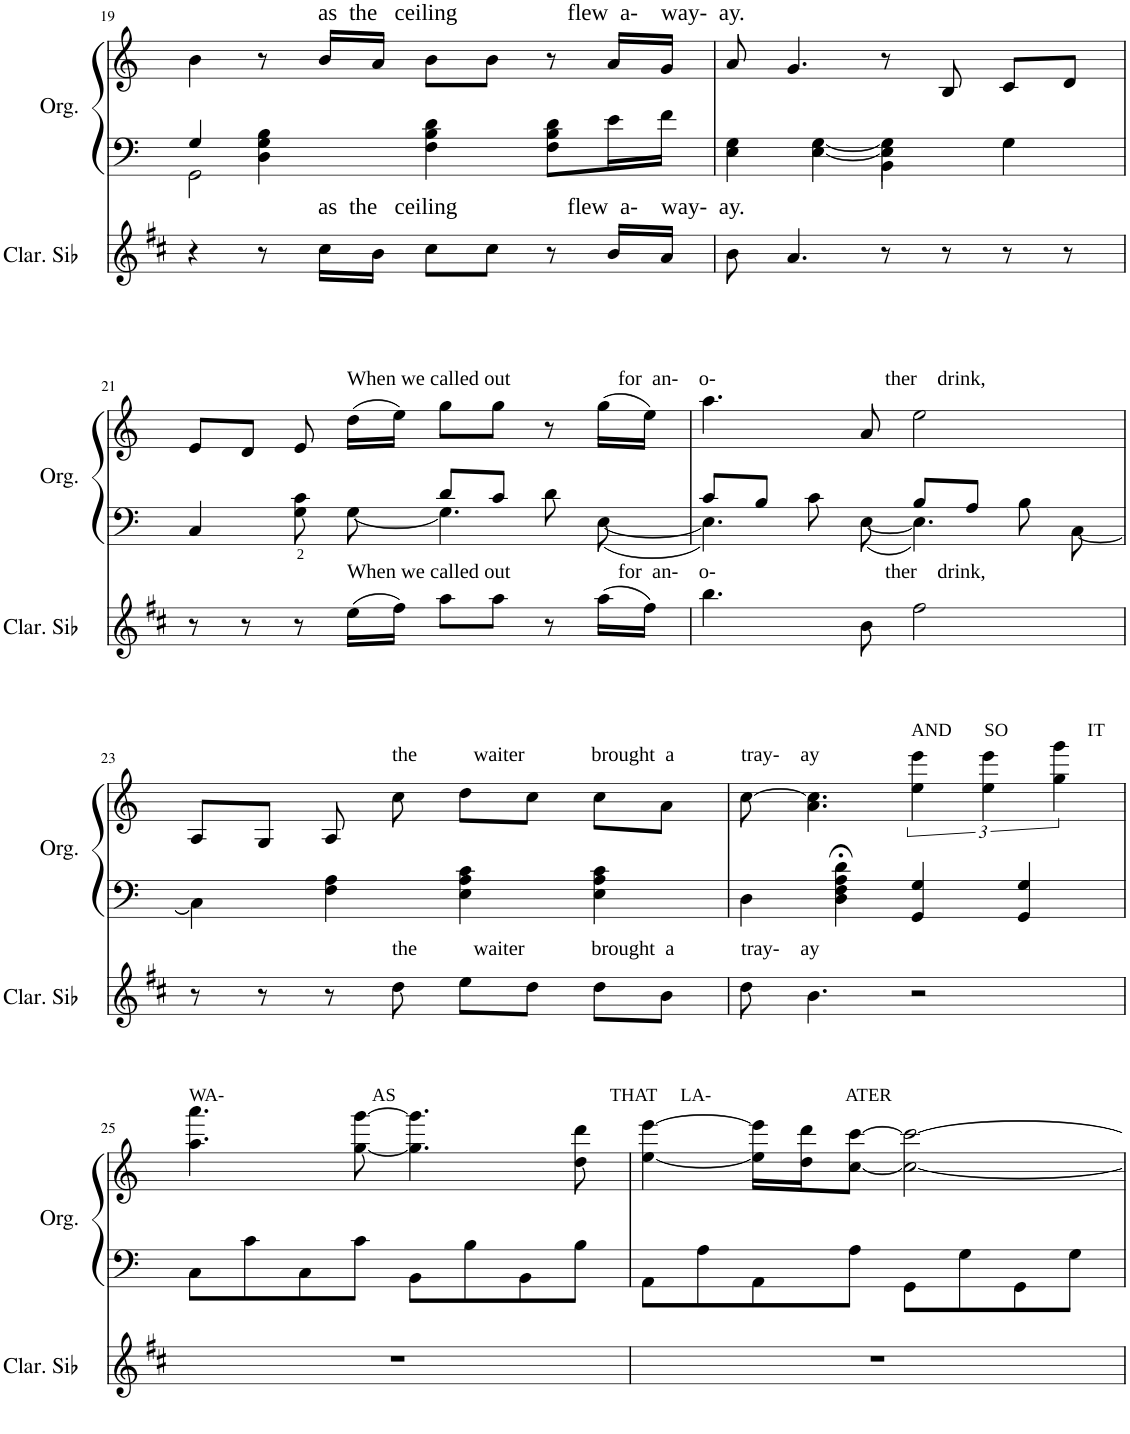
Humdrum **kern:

**kern	**kern	**kern
*part2	*part1	*part1
*staff3	*staff2	*staff1
*I"Clarinette en Sib	*I"Orgue	*
*I'Clar. Sib	*I'Org.	*
!!LO:PB:g=z
*clefG2	*clefF4	*clefG2
*Trd1c2	*	*
*k[f#c#]	*k[]	*k[]
*M4/4	*M4/4	*M4/4
=19	=19	=19
*	*^	*
*	*	*^	*
4r	1ryy	2GG\	4G/	4b\
8r	.	.	4D\ 4G\ 4B\	8r
!	!	!	!	!LO:TX:a:t=as  the   ceiling                   flew  a-    way-  ay.
!LO:TX:a:t=as  the   ceiling                   flew  a-    way-  ay.	!	!	!	!
16cc#\LL	.	.	.	16b/LL
16b\JJ	.	.	.	16a/JJ
8cc#\L	.	2ryy	4F\ 4B\ 4d\	8b\L
8cc#\J	.	.	.	8b\J
8r	.	.	8F\ 8B\ 8d\L	8r
16b/LL	.	.	16e\L	16a/LL
16a/JJ	.	.	16f\JJ	16g/JJ
=20	=20	=20	=20	=20
8b\	1ryy	2ryy	4E\ 4G\	8a/
4.a/	.	.	.	4.g/
.	.	.	[4E\ [4G\	.
8r	.	4BB\	4E\] 4G\]	8r
8r	.	.	.	8B/
8r	.	4ryy	4G\	8c/L
8r	.	.	.	8d/J
!!LO:LB:g=z
=21	=21	=21	=21	=21
8r	1ryy	4C/	4.ryy	8e/L
8r	.	.	.	8d/J
8r	.	8G\ 8c\	.	8e/
!	!	!	!	!LO:TX:a:t=When we called out                     for  an-    o-                                 ther    drink,
!LO:TX:a:t=When we called out                     for  an-    o-                                 ther    drink,	!	!	!	!
(16ee\LL	.	8ryy	[8G\	(16dd\LL
16ff#\JJ)	.	.	.	16ee\JJ)
8aa\L	.	8d/L	4.G\]	8gg\L
8aa\J	.	8c/J	.	8gg\J
8r	.	8d\	.	8r
(16aa\LL	.	[8E\	8ryy	(16gg\LL
16ff#\JJ)	.	.	.	16ee\JJ)
=22	=22	=22	=22	=22
4.bb\	1ryy	4.E\]	8c/L	4.aa\
.	.	.	8B/J	.
.	.	.	8c\	.
8b\	.	[8E\	8ryy	8a/
2ff#\	.	4.E\]	8B/L	2ee\
.	.	.	8A/J	.
.	.	.	8B\	.
.	.	[8C\	8ryy	.
*	*	*v	*v	*
!!LO:LB:g=z
=23	=23	=23	=23
8r	4ryy	4C\]	8A/L
8r	.	.	8G/J
8r	4F\ 4A\	2.ryy	8A/
!	!	!	!LO:TX:a:t=the           waiter             brought  a             tray-    ay
!LO:TX:a:t=the           waiter             brought  a             tray-    ay	!	!	!
8dd\	.	.	8cc\
8ee\L	4E\ 4A\ 4c\	.	8dd\L
8dd\J	.	.	8cc\J
8dd\L	4E\ 4A\ 4c\	.	8cc\L
8b\J	.	.	8a\J
*	*v	*v	*
=24	=24	=24
8dd\	4D\	[8cc\
4.b\	.	4.a\ 4.cc\]
.	4D\;< 4F\;< 4A\;< 4d\;<	.
!	!	!LO:TX:a:t=AND       SO                 IT
2r	4GG/ 4G/	6ee\ 6eee\
.	.	6ee\ 6eee\
.	4GG/ 4G/	.
.	.	6gg\ 6ggg\
!!LO:LB:g=z
=25	=25	=25
!	!	!LO:TX:a:t=WA-                                AS                                              THAT     LA-                             ATER
1r	8C\L	4.aa\ 4.aaa\
.	8c\	.
.	8C\	.
.	8c\J	[8gg\ [8ggg\
.	8BB\L	4.gg\] 4.ggg\]
.	8B\	.
.	8BB\	.
.	8B\J	8dd\ 8ddd\
=26	=26	=26
1r	8AA\L	[4ee\ [4eee\
.	8A\	.
.	8AA\	16ee\] 16eee\]LL
.	.	16dd\ 16ddd\J
.	8A\J	[8cc\ [8ccc\J
.	8GG\L	2cc\_ 2ccc\_
.	8G\	.
.	8GG\	.
.	8G\J	.
=	=	=
*-	*-	*-
